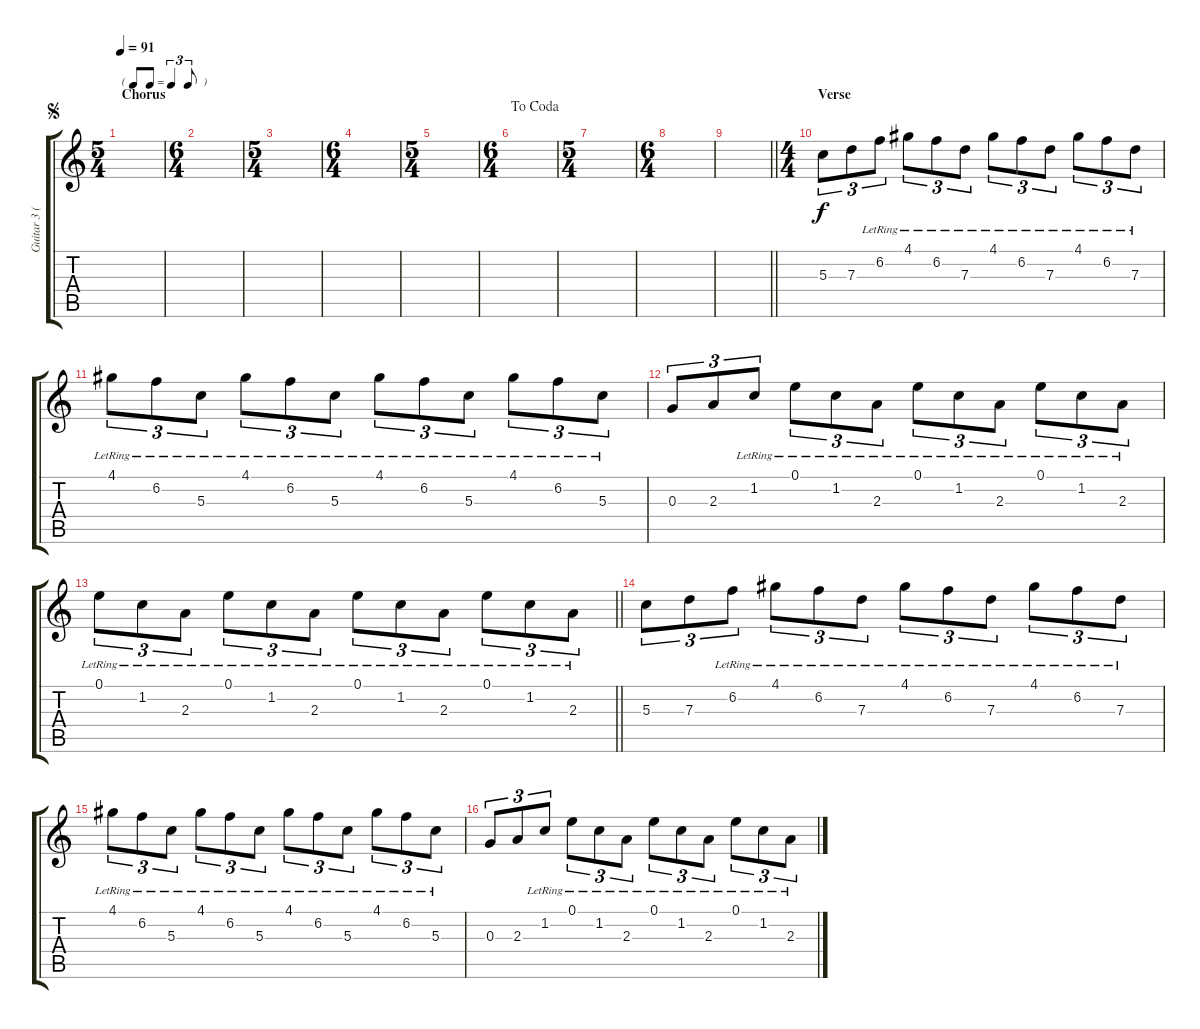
\track ("Guitar 3 (Clean)" "Guitar 3 (") {instrument electricguitarclean}
\staff {score tabs}
\tuning (E4 B3 G3 D3 A2 E2) {hide}
\ts (5 4)
\tf triplet8th
\section ("" "Chorus")
\jump segno
\tempo 91
\clef g2
\ks c
|
\ts (6 4)
|
\ts (5 4)
|
\ts (6 4)
|
\ts (5 4)
|
\ts (6 4)
\jump dacoda
|
\ts (5 4)
|
\ts (6 4)
|
\barLineRight lightlight
|
\ts (4 4)
\section ("" "Verse")
5.3.8{tu (3 2)} 7.3.8{tu (3 2)} 6.2{lr}.8{tu (3 2)} 4.1{lr}.8{tu (3 2)} 6.2{lr}.8{tu (3 2)} 7.3{lr}.8{tu (3 2)} 4.1{lr}.8{tu (3 2)} 6.2{lr}.8{tu (3 2)} 7.3{lr}.8{tu (3 2)} 4.1{lr}.8{tu (3 2)} 6.2{lr}.8{tu (3 2)} 7.3{lr}.8{tu (3 2)} |
4.1{lr}.8{tu (3 2)} 6.2{lr}.8{tu (3 2)} 5.3{lr}.8{tu (3 2)} 4.1{lr}.8{tu (3 2)} 6.2{lr}.8{tu (3 2)} 5.3{lr}.8{tu (3 2)} 4.1{lr}.8{tu (3 2)} 6.2{lr}.8{tu (3 2)} 5.3{lr}.8{tu (3 2)} 4.1{lr}.8{tu (3 2)} 6.2{lr}.8{tu (3 2)} 5.3{lr}.8{tu (3 2)} |
0.3.8{tu (3 2)} 2.3.8{tu (3 2)} 1.2{lr}.8{tu (3 2)} 0.1{lr}.8{tu (3 2)} 1.2{lr}.8{tu (3 2)} 2.3{lr}.8{tu (3 2)} 0.1{lr}.8{tu (3 2)} 1.2{lr}.8{tu (3 2)} 2.3{lr}.8{tu (3 2)} 0.1{lr}.8{tu (3 2)} 1.2{lr}.8{tu (3 2)} 2.3{lr}.8{tu (3 2)} |
\barLineRight lightlight
0.1{lr}.8{tu (3 2)} 1.2{lr}.8{tu (3 2)} 2.3{lr}.8{tu (3 2)} 0.1{lr}.8{tu (3 2)} 1.2{lr}.8{tu (3 2)} 2.3{lr}.8{tu (3 2)} 0.1{lr}.8{tu (3 2)} 1.2{lr}.8{tu (3 2)} 2.3{lr}.8{tu (3 2)} 0.1{lr}.8{tu (3 2)} 1.2{lr}.8{tu (3 2)} 2.3{lr}.8{tu (3 2)} |
5.3.8{tu (3 2)} 7.3.8{tu (3 2)} 6.2{lr}.8{tu (3 2)} 4.1{lr}.8{tu (3 2)} 6.2{lr}.8{tu (3 2)} 7.3{lr}.8{tu (3 2)} 4.1{lr}.8{tu (3 2)} 6.2{lr}.8{tu (3 2)} 7.3{lr}.8{tu (3 2)} 4.1{lr}.8{tu (3 2)} 6.2{lr}.8{tu (3 2)} 7.3{lr}.8{tu (3 2)} |
4.1{lr}.8{tu (3 2)} 6.2{lr}.8{tu (3 2)} 5.3{lr}.8{tu (3 2)} 4.1{lr}.8{tu (3 2)} 6.2{lr}.8{tu (3 2)} 5.3{lr}.8{tu (3 2)} 4.1{lr}.8{tu (3 2)} 6.2{lr}.8{tu (3 2)} 5.3{lr}.8{tu (3 2)} 4.1{lr}.8{tu (3 2)} 6.2{lr}.8{tu (3 2)} 5.3{lr}.8{tu (3 2)} |
0.3.8{tu (3 2)} 2.3.8{tu (3 2)} 1.2{lr}.8{tu (3 2)} 0.1{lr}.8{tu (3 2)} 1.2{lr}.8{tu (3 2)} 2.3{lr}.8{tu (3 2)} 0.1{lr}.8{tu (3 2)} 1.2{lr}.8{tu (3 2)} 2.3{lr}.8{tu (3 2)} 0.1{lr}.8{tu (3 2)} 1.2{lr}.8{tu (3 2)} 2.3{lr}.8{tu (3 2)}
